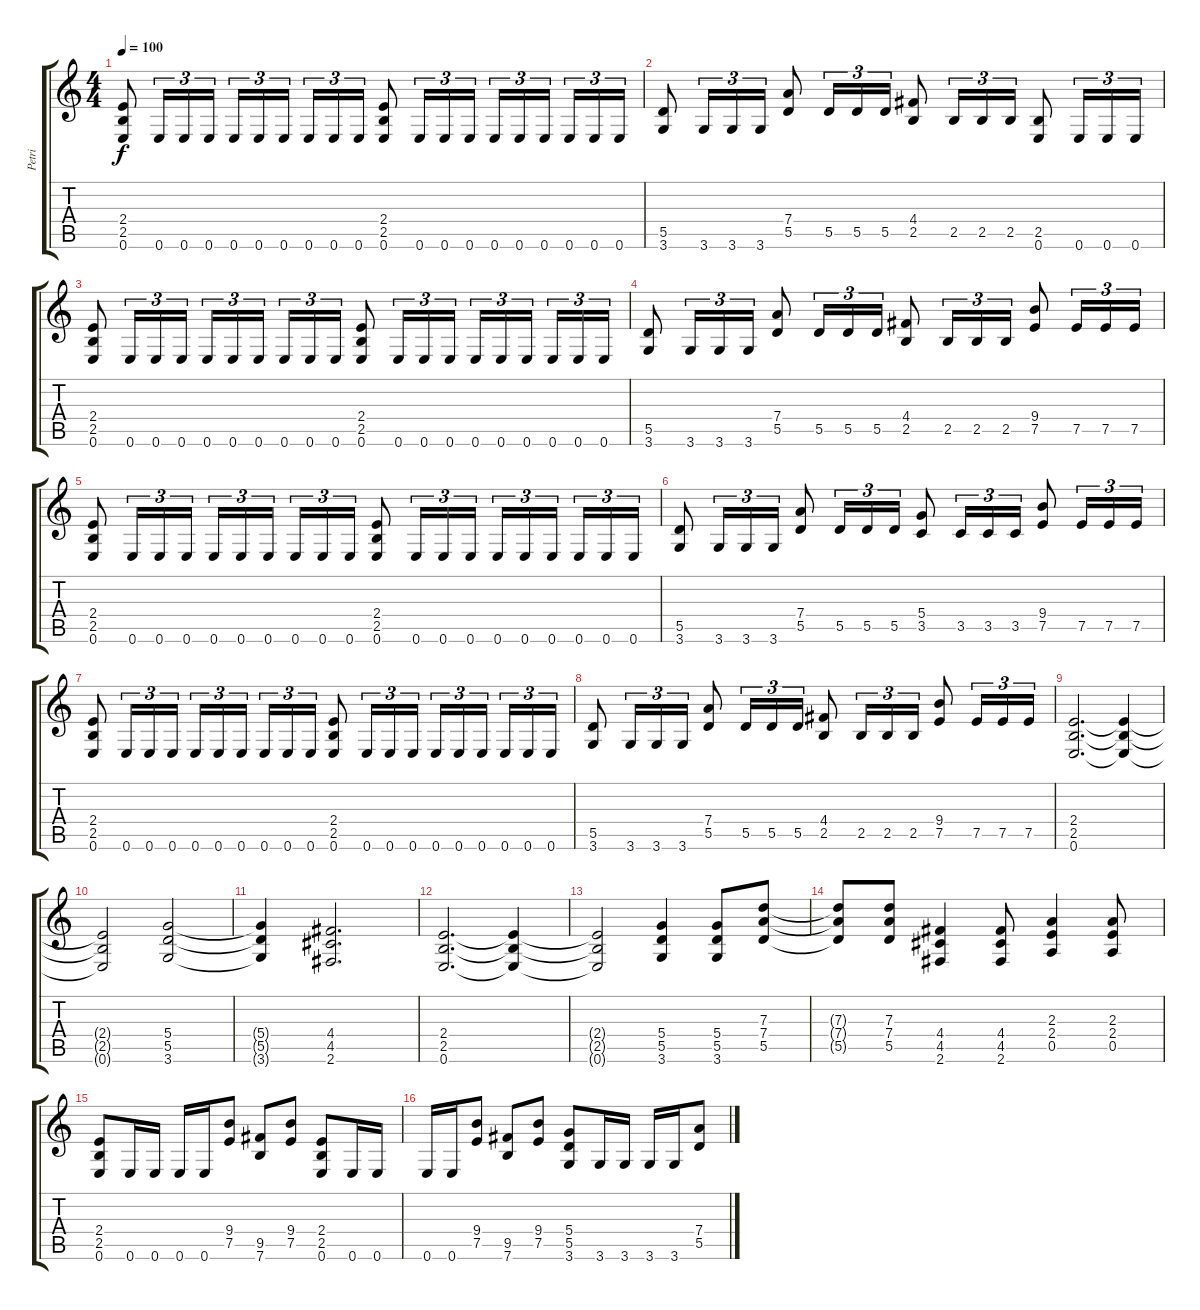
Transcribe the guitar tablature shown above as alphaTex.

\track ("Petri" "Petri") {instrument distortionguitar}
\staff {score tabs}
\tuning (E4 B3 G3 D3 A2 E2) {hide}
\ts (4 4)
\tempo 100
\clef g2
\ks c
(2.4 2.5 0.6).8{dy f} 0.6.16{tu (3 2)} 0.6.16{tu (3 2)} 0.6.16{tu (3 2)} 0.6.16{tu (3 2)} 0.6.16{tu (3 2)} 0.6.16{tu (3 2) beam splitsecondary} 0.6.16{tu (3 2)} 0.6.16{tu (3 2)} 0.6.16{tu (3 2)} (2.4 2.5 0.6).8 0.6.16{tu (3 2)} 0.6.16{tu (3 2)} 0.6.16{tu (3 2)} 0.6.16{tu (3 2)} 0.6.16{tu (3 2)} 0.6.16{tu (3 2) beam splitsecondary} 0.6.16{tu (3 2)} 0.6.16{tu (3 2)} 0.6.16{tu (3 2)} |
(5.5 3.6).8 3.6.16{tu (3 2)} 3.6.16{tu (3 2)} 3.6.16{tu (3 2)} (7.4 5.5).8 5.5.16{tu (3 2)} 5.5.16{tu (3 2)} 5.5.16{tu (3 2)} (4.4 2.5).8 2.5.16{tu (3 2)} 2.5.16{tu (3 2)} 2.5.16{tu (3 2)} (2.5 0.6).8 0.6.16{tu (3 2)} 0.6.16{tu (3 2)} 0.6.16{tu (3 2)} |
(2.4 2.5 0.6).8 0.6.16{tu (3 2)} 0.6.16{tu (3 2)} 0.6.16{tu (3 2)} 0.6.16{tu (3 2)} 0.6.16{tu (3 2)} 0.6.16{tu (3 2) beam splitsecondary} 0.6.16{tu (3 2)} 0.6.16{tu (3 2)} 0.6.16{tu (3 2)} (2.4 2.5 0.6).8 0.6.16{tu (3 2)} 0.6.16{tu (3 2)} 0.6.16{tu (3 2)} 0.6.16{tu (3 2)} 0.6.16{tu (3 2)} 0.6.16{tu (3 2) beam splitsecondary} 0.6.16{tu (3 2)} 0.6.16{tu (3 2)} 0.6.16{tu (3 2)} |
(5.5 3.6).8 3.6.16{tu (3 2)} 3.6.16{tu (3 2)} 3.6.16{tu (3 2)} (7.4 5.5).8 5.5.16{tu (3 2)} 5.5.16{tu (3 2)} 5.5.16{tu (3 2)} (4.4 2.5).8 2.5.16{tu (3 2)} 2.5.16{tu (3 2)} 2.5.16{tu (3 2)} (9.4 7.5).8 7.5.16{tu (3 2)} 7.5.16{tu (3 2)} 7.5.16{tu (3 2)} |
(2.4 2.5 0.6).8 0.6.16{tu (3 2)} 0.6.16{tu (3 2)} 0.6.16{tu (3 2)} 0.6.16{tu (3 2)} 0.6.16{tu (3 2)} 0.6.16{tu (3 2) beam splitsecondary} 0.6.16{tu (3 2)} 0.6.16{tu (3 2)} 0.6.16{tu (3 2)} (2.4 2.5 0.6).8 0.6.16{tu (3 2)} 0.6.16{tu (3 2)} 0.6.16{tu (3 2)} 0.6.16{tu (3 2)} 0.6.16{tu (3 2)} 0.6.16{tu (3 2) beam splitsecondary} 0.6.16{tu (3 2)} 0.6.16{tu (3 2)} 0.6.16{tu (3 2)} |
(5.5 3.6).8 3.6.16{tu (3 2)} 3.6.16{tu (3 2)} 3.6.16{tu (3 2)} (7.4 5.5).8 5.5.16{tu (3 2)} 5.5.16{tu (3 2)} 5.5.16{tu (3 2)} (5.4 3.5).8 3.5.16{tu (3 2)} 3.5.16{tu (3 2)} 3.5.16{tu (3 2)} (9.4 7.5).8 7.5.16{tu (3 2)} 7.5.16{tu (3 2)} 7.5.16{tu (3 2)} |
(2.4 2.5 0.6).8 0.6.16{tu (3 2)} 0.6.16{tu (3 2)} 0.6.16{tu (3 2)} 0.6.16{tu (3 2)} 0.6.16{tu (3 2)} 0.6.16{tu (3 2) beam splitsecondary} 0.6.16{tu (3 2)} 0.6.16{tu (3 2)} 0.6.16{tu (3 2)} (2.4 2.5 0.6).8 0.6.16{tu (3 2)} 0.6.16{tu (3 2)} 0.6.16{tu (3 2)} 0.6.16{tu (3 2)} 0.6.16{tu (3 2)} 0.6.16{tu (3 2) beam splitsecondary} 0.6.16{tu (3 2)} 0.6.16{tu (3 2)} 0.6.16{tu (3 2)} |
(5.5 3.6).8 3.6.16{tu (3 2)} 3.6.16{tu (3 2)} 3.6.16{tu (3 2)} (7.4 5.5).8 5.5.16{tu (3 2)} 5.5.16{tu (3 2)} 5.5.16{tu (3 2)} (4.4 2.5).8 2.5.16{tu (3 2)} 2.5.16{tu (3 2)} 2.5.16{tu (3 2)} (9.4 7.5).8 7.5.16{tu (3 2)} 7.5.16{tu (3 2)} 7.5.16{tu (3 2)} |
(2.4 2.5 0.6).2{d} (2.4{t} 2.5{t} 0.6{t}).4 |
(2.4{t} 2.5{t} 0.6{t}).2 (5.4 5.5 3.6).2 |
(5.4{t} 5.5{t} 3.6{t}).4 (4.4 4.5 2.6).2{d} |
(2.4 2.5 0.6).2{d} (2.4{t} 2.5{t} 0.6{t}).4 |
(2.4{t} 2.5{t} 0.6{t}).2 (5.4 5.5 3.6).4 (5.4 5.5 3.6).8 (7.3 7.4 5.5).8 |
(7.3{t} 7.4{t} 5.5{t}).8 (7.3 7.4 5.5).8 (4.4 4.5 2.6).4 (4.4 4.5 2.6).8 (2.3 2.4 0.5).4 (2.3 2.4 0.5).8 |
(2.4 2.5 0.6).8 0.6.16 0.6.16 0.6.16 0.6.16 (9.4 7.5).8 (9.5 7.6).8 (9.4 7.5).8 (2.4 2.5 0.6).8 0.6.16 0.6.16 |
0.6.16 0.6.16 (9.4 7.5).8 (9.5 7.6).8 (9.4 7.5).8 (5.4 5.5 3.6).8 3.6.16 3.6.16 3.6.16 3.6.16 (7.4 5.5).8
